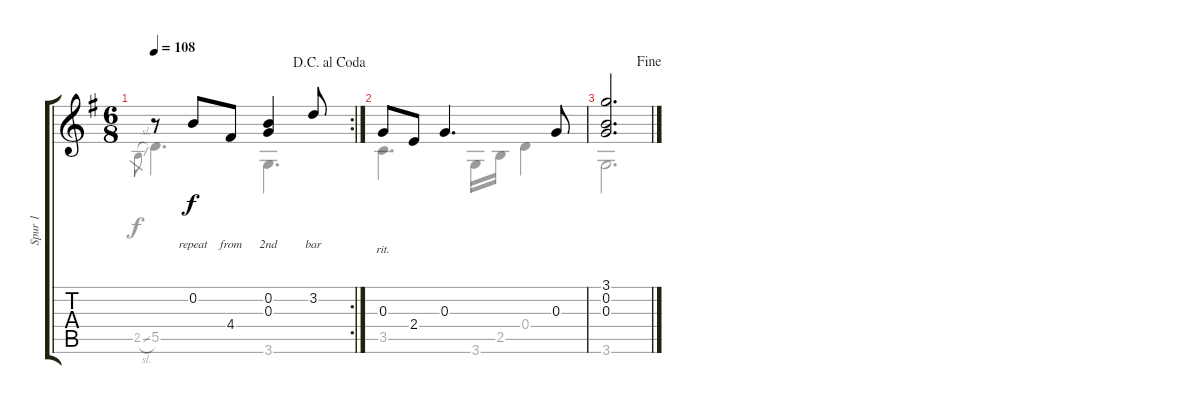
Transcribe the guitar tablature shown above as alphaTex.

\track ("Spur 1" "Spur 1") {instrument acousticguitarsteel}
\staff {score tabs}
\tuning (E4 B3 G3 D3 A2 E2) {hide}
\voice
\rc 2
\ts (6 8)
\jump dacapoalcoda
\tempo 108
\clef g2
\ks g
r.8{dy f} 0.2.8{lyrics (0 "repeat") lyrics (1 "") lyrics (2 "") lyrics (3 "") lyrics (4 "")} 4.4.8{lyrics (0 "from") lyrics (1 "") lyrics (2 "") lyrics (3 "") lyrics (4 "")} (0.2 0.3).4{lyrics (0 "2nd") lyrics (1 "") lyrics (2 "") lyrics (3 "") lyrics (4 "")} 3.2.8{lyrics (0 "bar") lyrics (1 "") lyrics (2 "") lyrics (3 "") lyrics (4 "")} |
0.3.8{lyrics (0 "") lyrics (1 "rit.") lyrics (2 "") lyrics (3 "") lyrics (4 "")} 2.4.8 0.3.4{d} 0.3.8 |
\jump fine
(3.1 0.2 0.3).2{d}
\voice
\clef g2
\ottava regular
\simile none
\ks g
2.5{sl}.8{gr dy f} 5.5.4{d} 3.6.4{d} |
3.5.4{d} 3.6.16 2.5.16 0.4.4 |
3.6.2{d}
